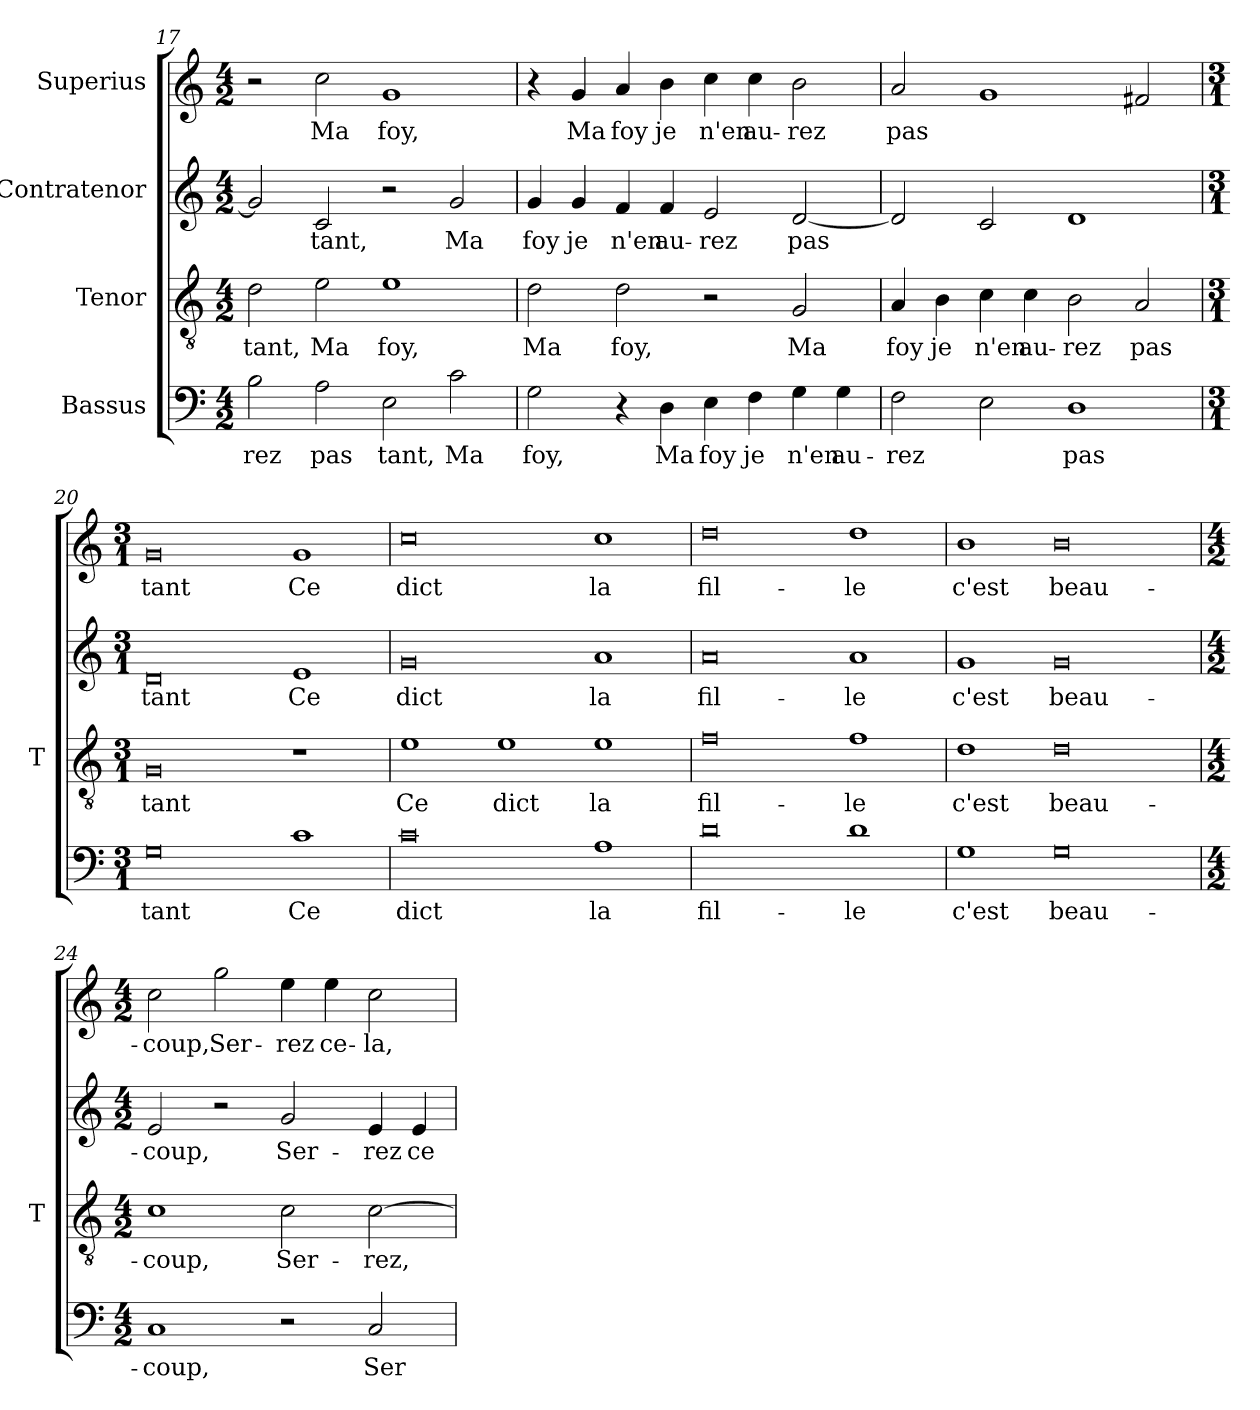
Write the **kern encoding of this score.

**kern	**text	**kern	**text	**kern	**text	**kern	**text
*part4	*part4	*part3	*part3	*part2	*part2	*part1	*part1
*staff4	*staff4	*staff3	*staff3	*staff2	*staff2	*staff1	*staff1
*I"Bassus	*	*I"Tenor	*	*I"Contratenor	*	*I"Superius	*
*	*	*I'T	*	*	*	*	*
*clefF4	*	*clefGv2	*	*clefG2	*	*clefG2	*
*k[]	*	*k[]	*	*k[]	*	*k[]	*
*M4/2	*	*M4/2	*	*M4/2	*	*M4/2	*
=17	=17	=17	=17	=17	=17	=17	=17
2B	-rez	2d	-tant,	2g]	.	2r	.
2A	-pas	2e	-Ma	2c	-tant,	2cc	-Ma
2E	-tant,	1e	-foy,	2r	.	1g	-foy,
2c	-Ma	.	.	2g	-Ma	.	.
=18	=18	=18	=18	=18	=18	=18	=18
2G	-foy,	2d	-Ma	4g	-foy	4r	.
.	.	.	.	4g	-je	4g	-Ma
4r	.	2d	-foy,	4f	-n'en	4a	-foy
4D	-Ma	.	.	4f	au-	4b	-je
4E	-foy	2r	.	2e	-rez	4cc	-n'en
4F	-je	.	.	.	.	4cc	au-
4G	-n'en	2G	-Ma	[2d	-pas	2b	-rez
4G	au-	.	.	.	.	.	.
=19	=19	=19	=19	=19	=19	=19	=19
2F	-rez	4A	-foy	2d]	.	2a	-pas
.	.	4B	-je	.	.	.	.
2E	.	4c	-n'en	2c	.	1g	.
.	.	4c	au-	.	.	.	.
1D	-pas	2B	-rez	1d	.	.	.
.	.	2A	-pas	.	.	2f#X	.
=20	=20	=20	=20	=20	=20	=20	=20
*M3/1	*	*M3/1	*	*M3/1	*	*M3/1	*
0G	-tant	0G	-tant	0d	-tant	0g	-tant
1c	-Ce	1r	.	1e	-Ce	1g	-Ce
=21	=21	=21	=21	=21	=21	=21	=21
0c	-dict	1e	-Ce	0g	-dict	0cc	-dict
.	.	1e	-dict	.	.	.	.
1A	-la	1e	-la	1a	-la	1cc	-la
=22	=22	=22	=22	=22	=22	=22	=22
0d	fil-	0f	fil-	0a	fil-	0dd	fil-
1d	-le	1f	-le	1a	-le	1dd	-le
=23	=23	=23	=23	=23	=23	=23	=23
1G	-c'est	1d	-c'est	1g	-c'est	1b	-c'est
0G	beau-	0d	beau-	0g	beau-	0b	beau-
=24	=24	=24	=24	=24	=24	=24	=24
*M4/2	*	*M4/2	*	*M4/2	*	*M4/2	*
1C	-coup,	1c	-coup,	2e	-coup,	2cc	-coup,
.	.	.	.	2r	.	2gg	Ser-
2r	.	2c	Ser-	2g	Ser-	4ee	-rez
.	.	.	.	.	.	4ee	ce-
2C	Ser-	[2c	-rez,	4e	-rez	2cc	-la,
.	.	.	.	4e	ce-	.	.
=	=	=	=	=	=	=	=
*-	*-	*-	*-	*-	*-	*-	*-
